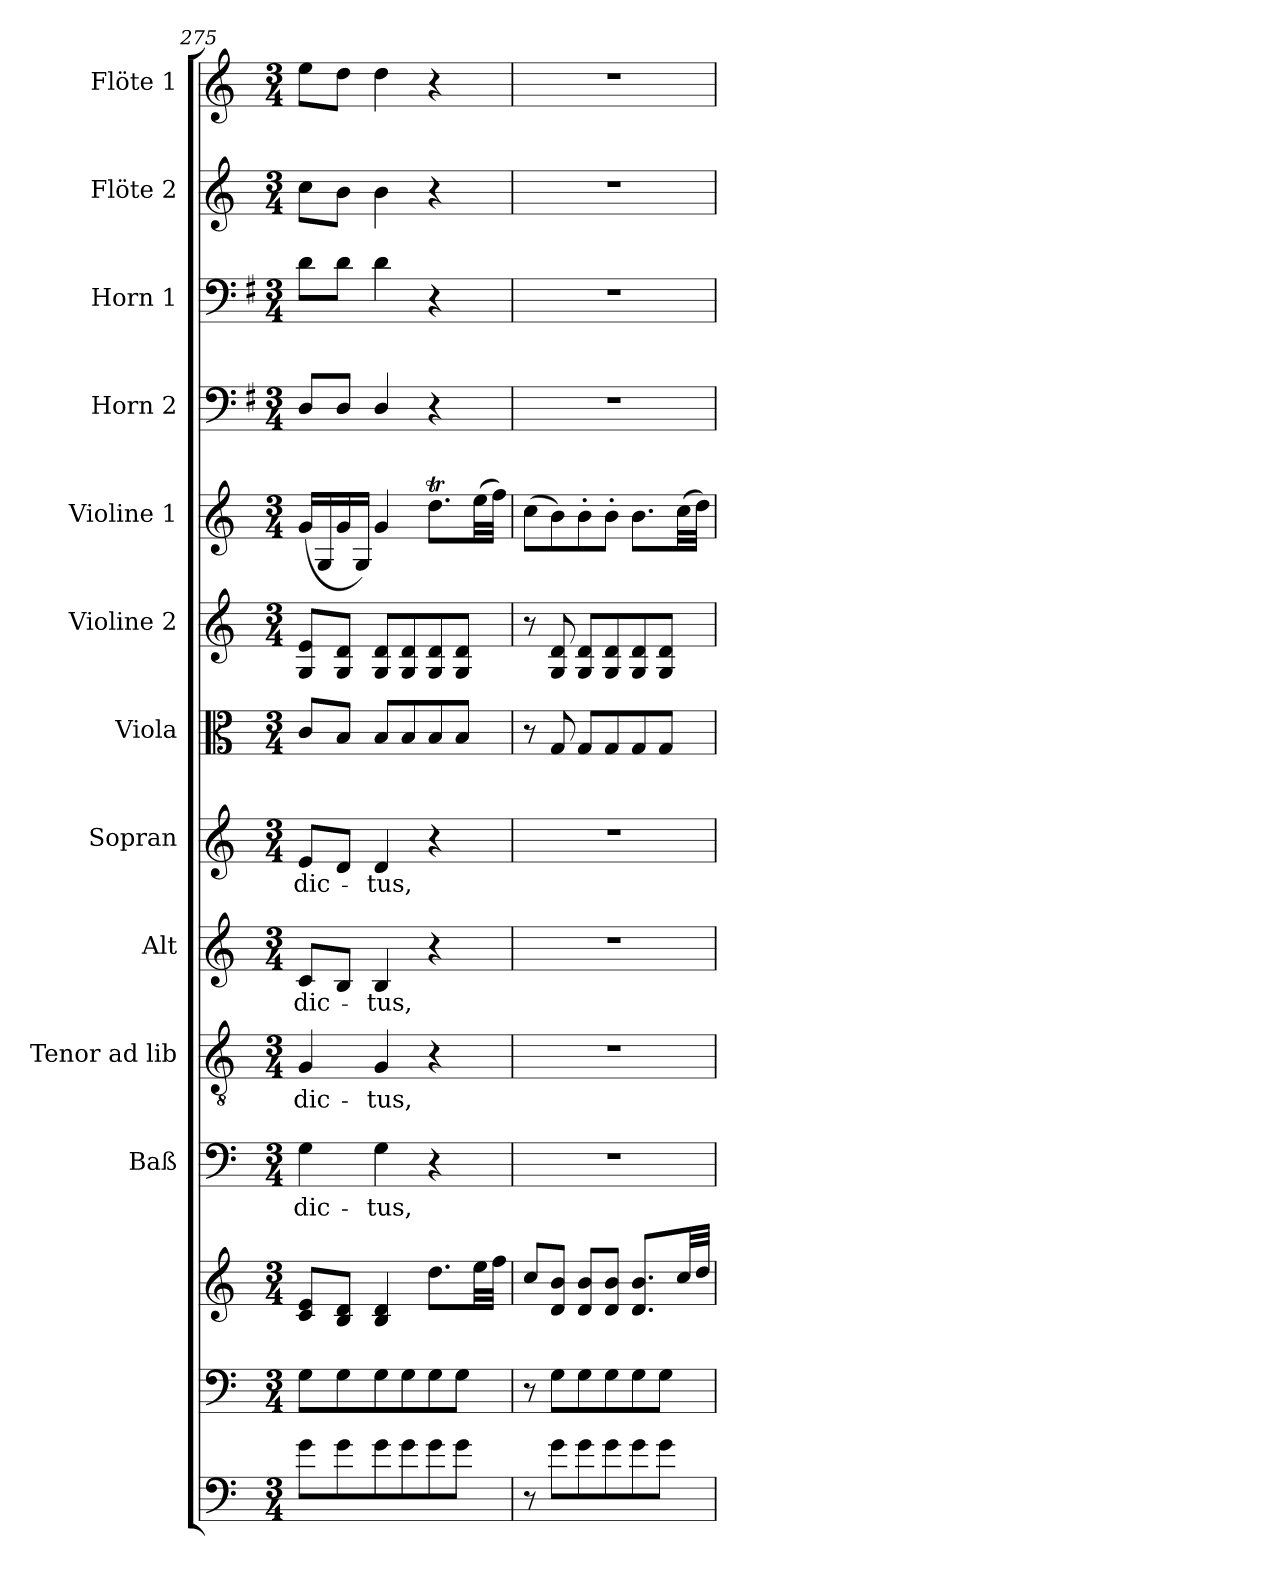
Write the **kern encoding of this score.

**kern	**kern	**kern	**kern	**text	**kern	**text	**kern	**text	**kern	**text	**kern	**kern	**kern	**kern	**kern	**kern	**kern
*part13	*part12	*part12	*part11	*part11	*part10	*part10	*part9	*part9	*part8	*part8	*part7	*part6	*part5	*part4	*part3	*part2	*part1
*staff14	*staff13	*staff12	*staff11	*staff11	*staff10	*staff10	*staff9	*staff9	*staff8	*staff8	*staff7	*staff6	*staff5	*staff4	*staff3	*staff2	*staff1
*	*	*	*I"Baß	*	*I"Tenor ad lib	*	*I"Alt	*	*I"Sopran	*	*I"Viola	*I"Violine 2	*I"Violine 1	*I"Horn 2	*I"Horn 1	*I"Flöte 2	*I"Flöte 1
*	*	*	*I'Baß	*	*I'Ten	*	*I'Alt	*	*I'Sop	*	*I'Vla.	*I'Vln. 2	*I'Vln. 1	*I'Hrn. 2	*I'Hrn. 1	*I'Fl. 2	*I'Fl. 1
*clefF4	*clefF4	*clefG2	*clefF4	*	*clefGv2	*	*clefG2	*	*clefG2	*	*clefC3	*clefG2	*clefG2	*clefF4	*clefF4	*clefG2	*clefG2
*ITrd7c12	*	*	*	*	*	*	*	*	*	*	*	*	*	*ITrd4c7	*ITrd4c7	*	*
*k[]	*k[]	*k[]	*k[]	*	*k[]	*	*k[]	*	*k[]	*	*k[]	*k[]	*k[]	*k[]	*k[]	*k[]	*k[]
*C:	*C:	*C:	*C:	*	*C:	*	*C:	*	*C:	*	*C:	*C:	*C:	*C:	*C:	*C:	*C:
*M3/4	*M3/4	*M3/4	*M3/4	*	*M3/4	*	*M3/4	*	*M3/4	*	*M3/4	*M3/4	*M3/4	*M3/4	*M3/4	*M3/4	*M3/4
=275	=275	=275	=275	=275	=275	=275	=275	=275	=275	=275	=275	=275	=275	=275	=275	=275	=275
!	!	!	!	!LO:LY:b	!	!LO:LY:b	!	!LO:LY:b	!	!LO:LY:b	!	!	!	!	!	!	!
8G\L	8G\L	8c/ 8e/L	4G\	-dic-	4G/	-dic-	8c/L	-dic-	8e/L	-dic-	8c/L	8G/ 8e/L	(<16g/LL	8GG/L	8G\L	8cc\L	8ee\L
.	.	.	.	.	.	.	.	.	.	.	.	.	16G/	.	.	.	.
8G\	8G\	8B/ 8d/J	.	.	.	.	8B/J	.	8d/J	.	8B/J	8G/ 8d/J	16g/	8GG/J	8G\J	8b\J	8dd\J
.	.	.	.	.	.	.	.	.	.	.	.	.	16G/JJ)	.	.	.	.
!	!	!	!	!LO:LY:b	!	!LO:LY:b	!	!LO:LY:b	!	!LO:LY:b	!	!	!	!	!	!	!
8G\	8G\	4B/ 4d/	4G\	-tus,	4G/	-tus,	4B/	-tus,	4d/	-tus,	8B/L	8G/ 8d/L	4g/	4GG/	4G\	4b\	4dd\
8G\	8G\	.	.	.	.	.	.	.	.	.	8B/	8G/ 8d/	.	.	.	.	.
8G\	8G\	8.dd\L	4r	.	4r	.	4r	.	4r	.	8B/	8G/ 8d/	8.ddT\L	4r	4r	4r	4r
8G\J	8G\J	.	.	.	.	.	.	.	.	.	8B/J	8G/ 8d/J	.	.	.	.	.
.	.	32ee\LL	.	.	.	.	.	.	.	.	.	.	(>32ee\LL	.	.	.	.
.	.	32ff\JJJ	.	.	.	.	.	.	.	.	.	.	32ff\JJJ)	.	.	.	.
=276	=276	=276	=276	=276	=276	=276	=276	=276	=276	=276	=276	=276	=276	=276	=276	=276	=276
8r	8r	8cc/L	2.r	.	2.r	.	2.r	.	2.r	.	8r	8r	(>8cc\L	2.r	2.r	2.r	2.r
8G\L	8G\L	8d/ 8b/J	.	.	.	.	.	.	.	.	8G/	8G/ 8d/	8b\)	.	.	.	.
8G\	8G\	8d/ 8b/L	.	.	.	.	.	.	.	.	8G/L	8G/ 8d/L	8b'>\	.	.	.	.
8G\	8G\	8d/ 8b/J	.	.	.	.	.	.	.	.	8G/	8G/ 8d/	8b'>\J	.	.	.	.
8G\	8G\	8.d/ 8.b/L	.	.	.	.	.	.	.	.	8G/	8G/ 8d/	8.b\L	.	.	.	.
8G\J	8G\J	.	.	.	.	.	.	.	.	.	8G/J	8G/ 8d/J	.	.	.	.	.
.	.	32cc/LL	.	.	.	.	.	.	.	.	.	.	(>32cc\LL	.	.	.	.
.	.	32dd/JJJ	.	.	.	.	.	.	.	.	.	.	32dd\JJJ)	.	.	.	.
=	=	=	=	=	=	=	=	=	=	=	=	=	=	=	=	=	=
*-	*-	*-	*-	*-	*-	*-	*-	*-	*-	*-	*-	*-	*-	*-	*-	*-	*-
